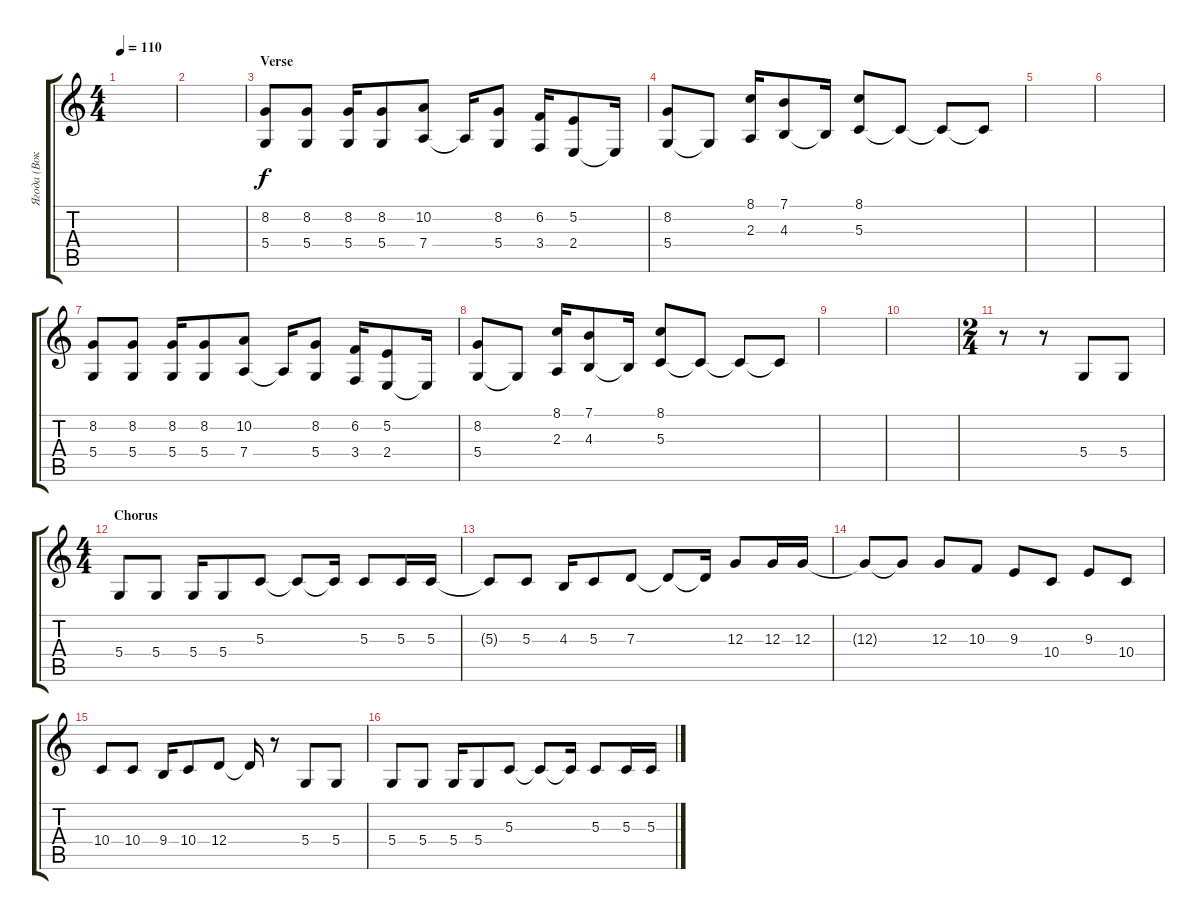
\track ("Ягода (Вокал)" "Ягода (Вок") {instrument lead7fifths}
\staff {score tabs}
\tuning (E4 B3 G3 D3 A2 E2) {hide}
\ts (4 4)
\tempo 110
\clef g2
\ks c
|
|
\section ("" "Verse")
(8.2 5.4).8 (8.2 5.4).8 (8.2 5.4).16 (8.2 5.4).8 (10.2 7.4).8 7.4{t}.16 (8.2 5.4).8 (6.2 3.4).16 (5.2 2.4).8 2.4{t}.16 |
(8.2 5.4).8 5.4{t}.8 (8.1 2.3).16 (7.1 4.3).8 4.3{t}.16 (8.1 5.3).8 5.3{t}.8 5.3{t}.8 5.3{t}.8 |
|
|
(8.2 5.4).8 (8.2 5.4).8 (8.2 5.4).16 (8.2 5.4).8 (10.2 7.4).8 7.4{t}.16 (8.2 5.4).8 (6.2 3.4).16 (5.2 2.4).8 2.4{t}.16 |
(8.2 5.4).8 5.4{t}.8 (8.1 2.3).16 (7.1 4.3).8 4.3{t}.16 (8.1 5.3).8 5.3{t}.8 5.3{t}.8 5.3{t}.8 |
|
|
\ts (2 4)
r.8 r.8 5.4.8 5.4.8 |
\ts (4 4)
\section ("" "Chorus")
5.4.8 5.4.8 5.4.16 5.4.8 5.3.8 5.3{t}.8 5.3{t}.16 5.3.8 5.3.16 5.3.16 |
5.3{t}.8 5.3.8 4.3.16 5.3.8 7.3.8 7.3{t}.8 7.3{t}.16 12.3.8 12.3.16 12.3.16 |
12.3{t}.8 12.3{t}.8 12.3.8 10.3.8 9.3.8 10.4.8 9.3.8 10.4.8 |
10.4.8 10.4.8 9.4.16 10.4.8 12.4.8 12.4{t}.16 r.8 5.4.8 5.4.8 |
5.4.8 5.4.8 5.4.16 5.4.8 5.3.8 5.3{t}.8 5.3{t}.16 5.3.8 5.3.16 5.3.16
